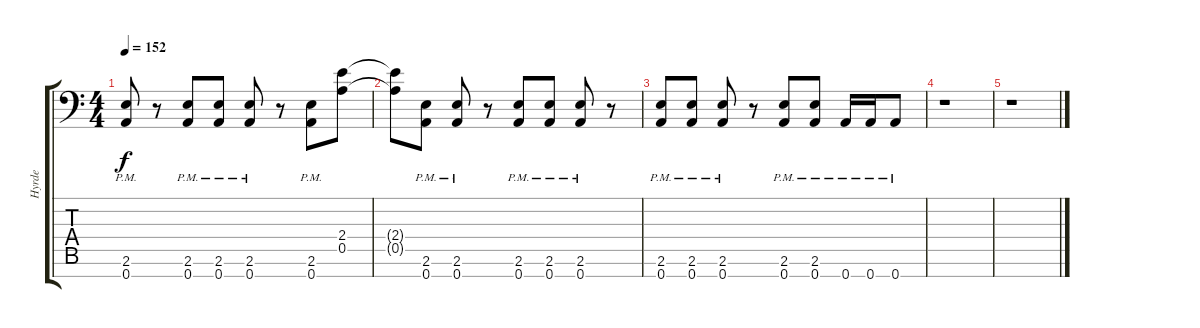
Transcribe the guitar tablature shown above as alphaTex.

\track ("Hyrde" "Hyrde") {instrument distortionguitar}
\staff {score tabs}
\tuning (E4 B3 G3 D3 A2 D2 A1) {hide}
\ts (4 4)
\tempo 152
\clef f4
\ks c
(2.6{pm} 0.7{pm}).8{dy f} r.8 (2.6{pm} 0.7{pm}).8 (2.6{pm} 0.7{pm}).8 (2.6{pm} 0.7{pm}).8 r.8 (2.6{pm} 0.7{pm}).8 (2.4 0.5).8 |
(2.4{t} 0.5{t}).8 (2.6{pm} 0.7{pm}).8 (2.6{pm} 0.7{pm}).8 r.8 (2.6{pm} 0.7{pm}).8 (2.6{pm} 0.7{pm}).8 (2.6{pm} 0.7{pm}).8 r.8 |
(2.6{pm} 0.7{pm}).8 (2.6{pm} 0.7{pm}).8 (2.6{pm} 0.7{pm}).8 r.8 (2.6{pm} 0.7{pm}).8 (2.6{pm} 0.7{pm}).8 0.7{pm}.16 0.7{pm}.16 0.7{pm}.8 |
r.1 |
r.1
